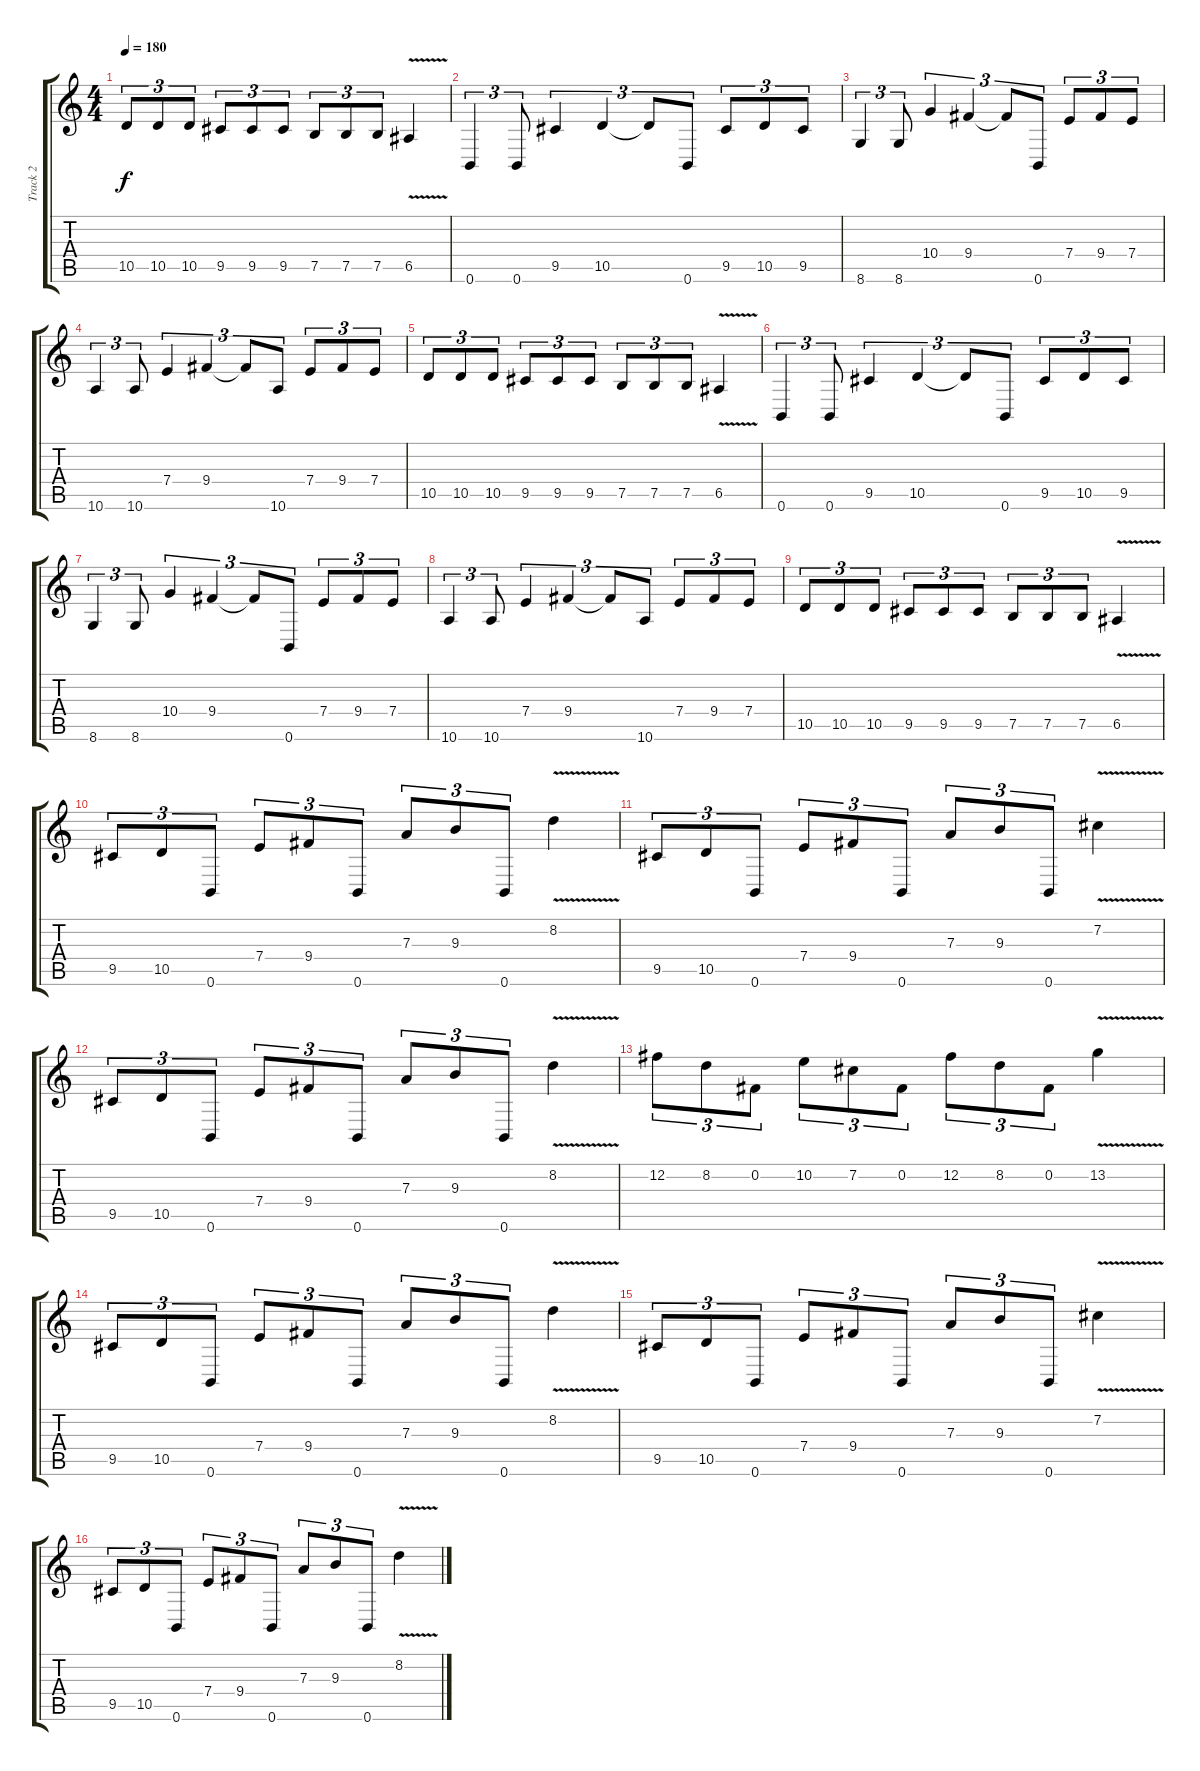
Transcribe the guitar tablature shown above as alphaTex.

\track ("Track 2" "Track 2") {instrument overdrivenguitar}
\staff {score tabs}
\tuning (B3 Gb3 D3 A2 E2 B1) {hide}
\ts (4 4)
\tempo 180
\clef g2
\ks c
10.5.8{tu (3 2) dy f} 10.5.8{tu (3 2)} 10.5.8{tu (3 2)} 9.5.8{tu (3 2)} 9.5.8{tu (3 2)} 9.5.8{tu (3 2)} 7.5.8{tu (3 2)} 7.5.8{tu (3 2)} 7.5.8{tu (3 2)} 6.5{v}.4 |
0.6.4{tu (3 2)} 0.6.8{tu (3 2)} 9.5.4{tu (3 2)} 10.5.4{tu (3 2)} 10.5{t}.8{tu (3 2)} 0.6.8{tu (3 2)} 9.5.8{tu (3 2)} 10.5.8{tu (3 2)} 9.5.8{tu (3 2)} |
8.6.4{tu (3 2)} 8.6.8{tu (3 2)} 10.4.4{tu (3 2)} 9.4.4{tu (3 2)} 9.4{t}.8{tu (3 2)} 0.6.8{tu (3 2)} 7.4.8{tu (3 2)} 9.4.8{tu (3 2)} 7.4.8{tu (3 2)} |
10.6.4{tu (3 2)} 10.6.8{tu (3 2)} 7.4.4{tu (3 2)} 9.4.4{tu (3 2)} 9.4{t}.8{tu (3 2)} 10.6.8{tu (3 2)} 7.4.8{tu (3 2)} 9.4.8{tu (3 2)} 7.4.8{tu (3 2)} |
10.5.8{tu (3 2)} 10.5.8{tu (3 2)} 10.5.8{tu (3 2)} 9.5.8{tu (3 2)} 9.5.8{tu (3 2)} 9.5.8{tu (3 2)} 7.5.8{tu (3 2)} 7.5.8{tu (3 2)} 7.5.8{tu (3 2)} 6.5{v}.4 |
0.6.4{tu (3 2)} 0.6.8{tu (3 2)} 9.5.4{tu (3 2)} 10.5.4{tu (3 2)} 10.5{t}.8{tu (3 2)} 0.6.8{tu (3 2)} 9.5.8{tu (3 2)} 10.5.8{tu (3 2)} 9.5.8{tu (3 2)} |
8.6.4{tu (3 2)} 8.6.8{tu (3 2)} 10.4.4{tu (3 2)} 9.4.4{tu (3 2)} 9.4{t}.8{tu (3 2)} 0.6.8{tu (3 2)} 7.4.8{tu (3 2)} 9.4.8{tu (3 2)} 7.4.8{tu (3 2)} |
10.6.4{tu (3 2)} 10.6.8{tu (3 2)} 7.4.4{tu (3 2)} 9.4.4{tu (3 2)} 9.4{t}.8{tu (3 2)} 10.6.8{tu (3 2)} 7.4.8{tu (3 2)} 9.4.8{tu (3 2)} 7.4.8{tu (3 2)} |
10.5.8{tu (3 2)} 10.5.8{tu (3 2)} 10.5.8{tu (3 2)} 9.5.8{tu (3 2)} 9.5.8{tu (3 2)} 9.5.8{tu (3 2)} 7.5.8{tu (3 2)} 7.5.8{tu (3 2)} 7.5.8{tu (3 2)} 6.5{v}.4 |
9.5.8{tu (3 2)} 10.5.8{tu (3 2)} 0.6.8{tu (3 2)} 7.4.8{tu (3 2)} 9.4.8{tu (3 2)} 0.6.8{tu (3 2)} 7.3.8{tu (3 2)} 9.3.8{tu (3 2)} 0.6.8{tu (3 2)} 8.2{v}.4 |
9.5.8{tu (3 2)} 10.5.8{tu (3 2)} 0.6.8{tu (3 2)} 7.4.8{tu (3 2)} 9.4.8{tu (3 2)} 0.6.8{tu (3 2)} 7.3.8{tu (3 2)} 9.3.8{tu (3 2)} 0.6.8{tu (3 2)} 7.2{v}.4 |
9.5.8{tu (3 2)} 10.5.8{tu (3 2)} 0.6.8{tu (3 2)} 7.4.8{tu (3 2)} 9.4.8{tu (3 2)} 0.6.8{tu (3 2)} 7.3.8{tu (3 2)} 9.3.8{tu (3 2)} 0.6.8{tu (3 2)} 8.2{v}.4 |
12.2.8{tu (3 2)} 8.2.8{tu (3 2)} 0.2.8{tu (3 2)} 10.2.8{tu (3 2)} 7.2.8{tu (3 2)} 0.2.8{tu (3 2)} 12.2.8{tu (3 2)} 8.2.8{tu (3 2)} 0.2.8{tu (3 2)} 13.2{v}.4 |
9.5.8{tu (3 2)} 10.5.8{tu (3 2)} 0.6.8{tu (3 2)} 7.4.8{tu (3 2)} 9.4.8{tu (3 2)} 0.6.8{tu (3 2)} 7.3.8{tu (3 2)} 9.3.8{tu (3 2)} 0.6.8{tu (3 2)} 8.2{v}.4 |
9.5.8{tu (3 2)} 10.5.8{tu (3 2)} 0.6.8{tu (3 2)} 7.4.8{tu (3 2)} 9.4.8{tu (3 2)} 0.6.8{tu (3 2)} 7.3.8{tu (3 2)} 9.3.8{tu (3 2)} 0.6.8{tu (3 2)} 7.2{v}.4 |
9.5.8{tu (3 2)} 10.5.8{tu (3 2)} 0.6.8{tu (3 2)} 7.4.8{tu (3 2)} 9.4.8{tu (3 2)} 0.6.8{tu (3 2)} 7.3.8{tu (3 2)} 9.3.8{tu (3 2)} 0.6.8{tu (3 2)} 8.2{v}.4
